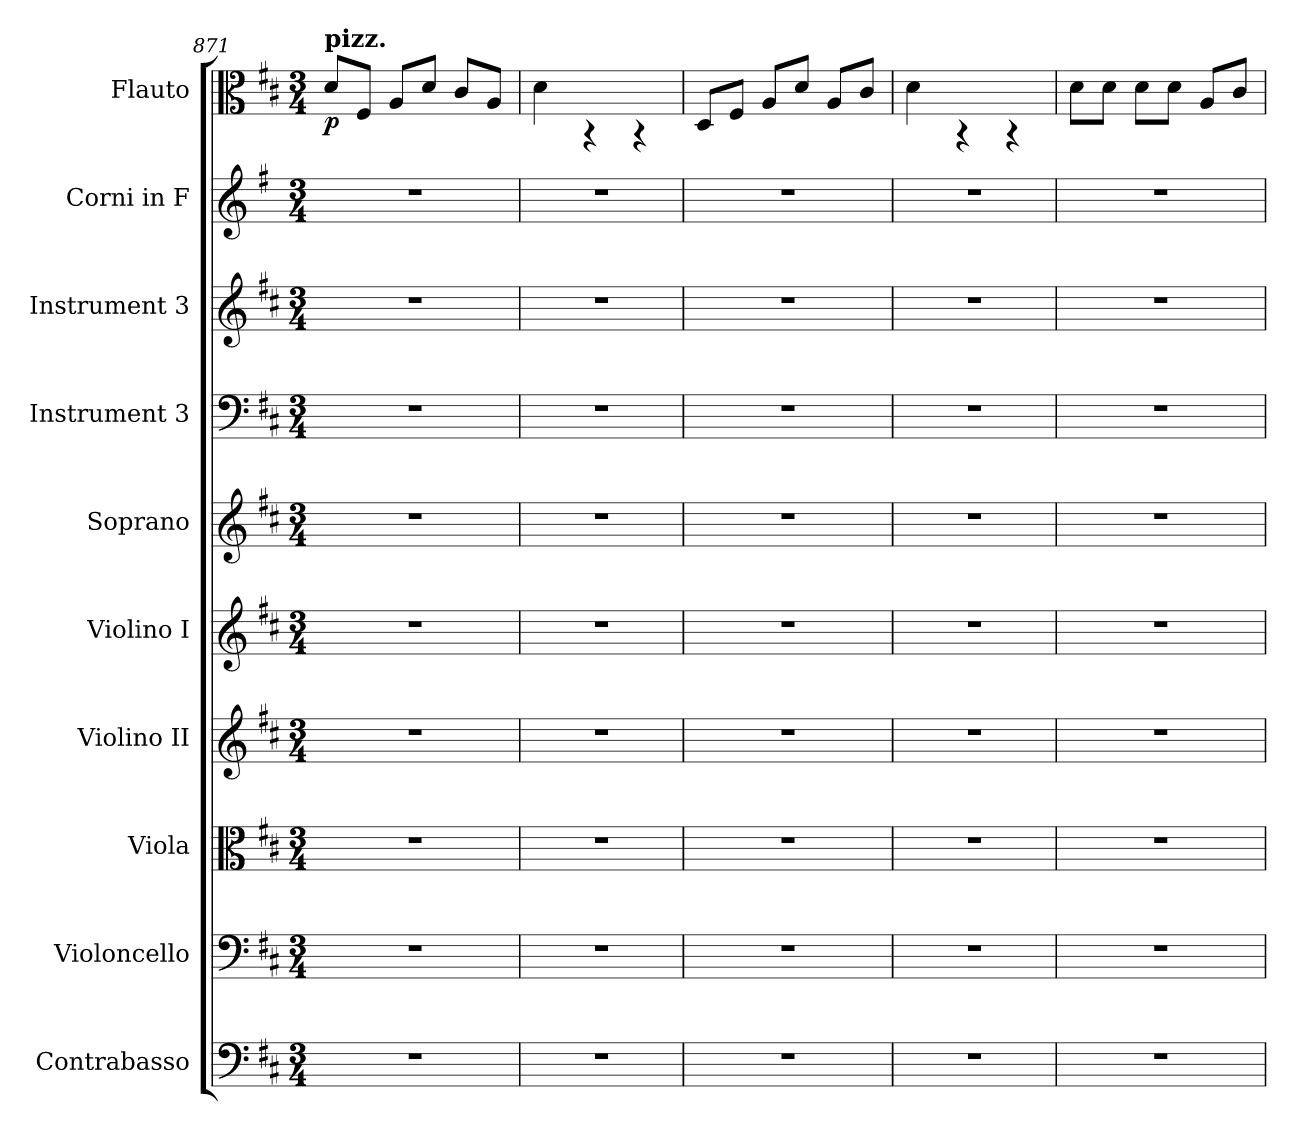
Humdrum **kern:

**kern	**kern	**kern	**kern	**kern	**kern	**kern	**kern	**kern	**kern	**dynam
*part10	*part9	*part8	*part7	*part6	*part5	*part4	*part3	*part2	*part1	*part1
*staff10	*staff9	*staff8	*staff7	*staff6	*staff5	*staff4	*staff3	*staff2	*staff1	*staff1
*I"Contrabasso	*I"Violoncello	*I"Viola	*I"Violino II	*I"Violino I	*I"Soprano	*I"Instrument 3	*I"Instrument 3	*I"Corni in F	*I"Flauto	*
*I'Cb.	*I'Vc.	*I'Vla.	*I'Vln. II	*I'Vln. I	*I'S	*	*	*I'Cor.	*I'Fl.	*
*clefF4	*clefF4	*clefC3	*clefG2	*clefG2	*clefG2	*clefF4	*clefG2	*clefG2	*clefC3	*
*ITrd1c2	*ITrd1c2	*ITrd1c2	*ITrd1c2	*ITrd1c2	*ITrd1c2	*ITrd1c2	*ITrd1c2	*ITrd4c7	*ITrd1c2	*
*k[]	*k[]	*k[]	*k[]	*k[]	*k[]	*k[]	*k[]	*k[]	*k[]	*
*C:	*C:	*C:	*C:	*C:	*C:	*C:	*C:	*C:	*C:	*
*M3/4	*M3/4	*M3/4	*M3/4	*M3/4	*M3/4	*M3/4	*M3/4	*M3/4	*M3/4	*
=871	=871	=871	=871	=871	=871	=871	=871	=871	=871	=871
!	!	!	!	!	!	!	!	!	!LO:TX:a:B:t=pizz.	!
!	!	!	!	!	!	!	!	!	!	!LO:DY:b
2.r	2.r	2.r	2.r	2.r	2.r	2.r	2.r	2.r	8c/L	p
.	.	.	.	.	.	.	.	.	8E/J	.
.	.	.	.	.	.	.	.	.	8G/L	.
.	.	.	.	.	.	.	.	.	8c/J	.
.	.	.	.	.	.	.	.	.	8B/L	.
.	.	.	.	.	.	.	.	.	8G/J	.
=872	=872	=872	=872	=872	=872	=872	=872	=872	=872	=872
2.r	2.r	2.r	2.r	2.r	2.r	2.r	2.r	2.r	4c\	.
.	.	.	.	.	.	.	.	.	4rAA	.
.	.	.	.	.	.	.	.	.	4rAA	.
=873	=873	=873	=873	=873	=873	=873	=873	=873	=873	=873
2.r	2.r	2.r	2.r	2.r	2.r	2.r	2.r	2.r	8C/L	.
.	.	.	.	.	.	.	.	.	8E/J	.
.	.	.	.	.	.	.	.	.	8G/L	.
.	.	.	.	.	.	.	.	.	8c/J	.
.	.	.	.	.	.	.	.	.	8G/L	.
.	.	.	.	.	.	.	.	.	8B/J	.
=874	=874	=874	=874	=874	=874	=874	=874	=874	=874	=874
2.r	2.r	2.r	2.r	2.r	2.r	2.r	2.r	2.r	4c\	.
.	.	.	.	.	.	.	.	.	4rAA	.
.	.	.	.	.	.	.	.	.	4rAA	.
=875	=875	=875	=875	=875	=875	=875	=875	=875	=875	=875
2.r	2.r	2.r	2.r	2.r	2.r	2.r	2.r	2.r	8c\L	.
.	.	.	.	.	.	.	.	.	8c\J	.
.	.	.	.	.	.	.	.	.	8c\L	.
.	.	.	.	.	.	.	.	.	8c\J	.
.	.	.	.	.	.	.	.	.	8G/L	.
.	.	.	.	.	.	.	.	.	8B/J	.
=	=	=	=	=	=	=	=	=	=	=
*-	*-	*-	*-	*-	*-	*-	*-	*-	*-	*-
